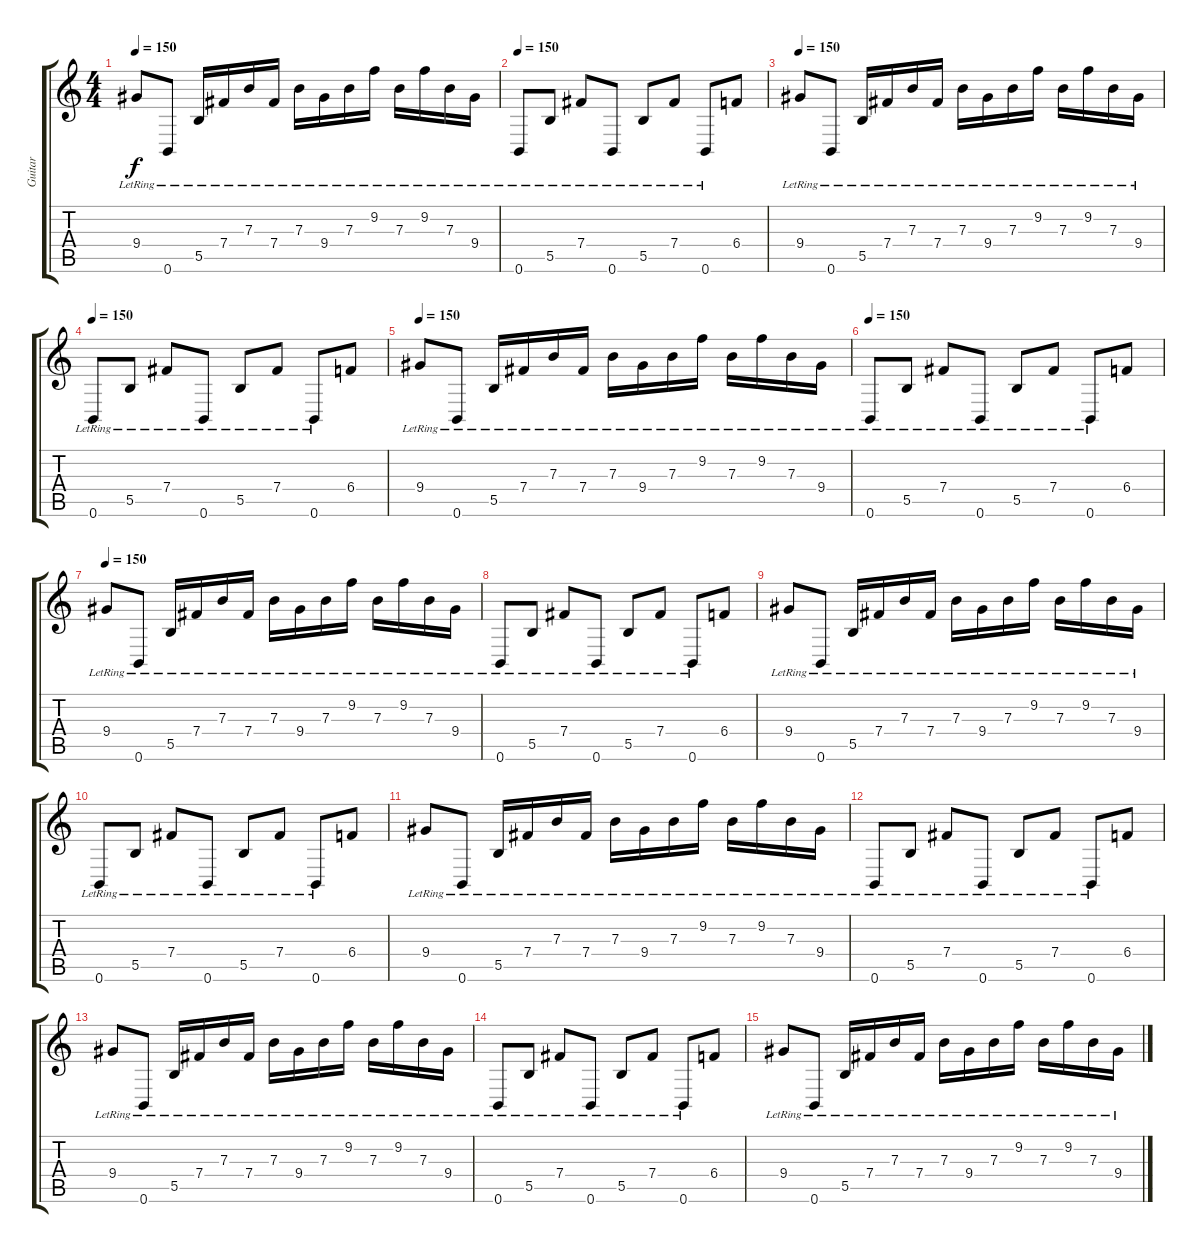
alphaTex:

\track ("Guitar" "Guitar") {instrument overdrivenguitar}
\staff {score tabs}
\tuning (Db4 Ab3 E3 B2 Gb2 B1) {hide}
\ts (4 4)
\tempo 150
\clef g2
\ks c
9.4{lr}.8{dy f} 0.6{lr}.8 5.5{lr}.16 7.4{lr}.16 7.3{lr}.16 7.4{lr}.16 7.3{lr}.16 9.4{lr}.16 7.3{lr}.16 9.2{lr}.16 7.3{lr}.16 9.2{lr}.16 7.3{lr}.16 9.4{lr}.16 |
\tempo 150
0.6{lr}.8 5.5{lr}.8 7.4{lr}.8 0.6{lr}.8 5.5{lr}.8 7.4{lr}.8 0.6{lr}.8 6.4.8 |
\tempo 150
9.4{lr}.8 0.6{lr}.8 5.5{lr}.16 7.4{lr}.16 7.3{lr}.16 7.4{lr}.16 7.3{lr}.16 9.4{lr}.16 7.3{lr}.16 9.2{lr}.16 7.3{lr}.16 9.2{lr}.16 7.3{lr}.16 9.4{lr}.16 |
\tempo 150
0.6{lr}.8 5.5{lr}.8 7.4{lr}.8 0.6{lr}.8 5.5{lr}.8 7.4{lr}.8 0.6{lr}.8 6.4.8 |
\tempo 150
9.4{lr}.8 0.6{lr}.8 5.5{lr}.16 7.4{lr}.16 7.3{lr}.16 7.4{lr}.16 7.3{lr}.16 9.4{lr}.16 7.3{lr}.16 9.2{lr}.16 7.3{lr}.16 9.2{lr}.16 7.3{lr}.16 9.4{lr}.16 |
\tempo 150
0.6{lr}.8 5.5{lr}.8 7.4{lr}.8 0.6{lr}.8 5.5{lr}.8 7.4{lr}.8 0.6{lr}.8 6.4.8 |
\tempo 150
9.4{lr}.8 0.6{lr}.8 5.5{lr}.16 7.4{lr}.16 7.3{lr}.16 7.4{lr}.16 7.3{lr}.16 9.4{lr}.16 7.3{lr}.16 9.2{lr}.16 7.3{lr}.16 9.2{lr}.16 7.3{lr}.16 9.4{lr}.16 |
0.6{lr}.8 5.5{lr}.8 7.4{lr}.8 0.6{lr}.8 5.5{lr}.8 7.4{lr}.8 0.6{lr}.8 6.4.8 |
9.4{lr}.8 0.6{lr}.8 5.5{lr}.16 7.4{lr}.16 7.3{lr}.16 7.4{lr}.16 7.3{lr}.16 9.4{lr}.16 7.3{lr}.16 9.2{lr}.16 7.3{lr}.16 9.2{lr}.16 7.3{lr}.16 9.4{lr}.16 |
0.6{lr}.8 5.5{lr}.8 7.4{lr}.8 0.6{lr}.8 5.5{lr}.8 7.4{lr}.8 0.6{lr}.8 6.4.8 |
9.4{lr}.8 0.6{lr}.8 5.5{lr}.16 7.4{lr}.16 7.3{lr}.16 7.4{lr}.16 7.3{lr}.16 9.4{lr}.16 7.3{lr}.16 9.2{lr}.16 7.3{lr}.16 9.2{lr}.16 7.3{lr}.16 9.4{lr}.16 |
0.6{lr}.8 5.5{lr}.8 7.4{lr}.8 0.6{lr}.8 5.5{lr}.8 7.4{lr}.8 0.6{lr}.8 6.4.8 |
9.4{lr}.8 0.6{lr}.8 5.5{lr}.16 7.4{lr}.16 7.3{lr}.16 7.4{lr}.16 7.3{lr}.16 9.4{lr}.16 7.3{lr}.16 9.2{lr}.16 7.3{lr}.16 9.2{lr}.16 7.3{lr}.16 9.4{lr}.16 |
0.6{lr}.8 5.5{lr}.8 7.4{lr}.8 0.6{lr}.8 5.5{lr}.8 7.4{lr}.8 0.6{lr}.8 6.4.8 |
9.4{lr}.8 0.6{lr}.8 5.5{lr}.16 7.4{lr}.16 7.3{lr}.16 7.4{lr}.16 7.3{lr}.16 9.4{lr}.16 7.3{lr}.16 9.2{lr}.16 7.3{lr}.16 9.2{lr}.16 7.3{lr}.16 9.4{lr}.16
